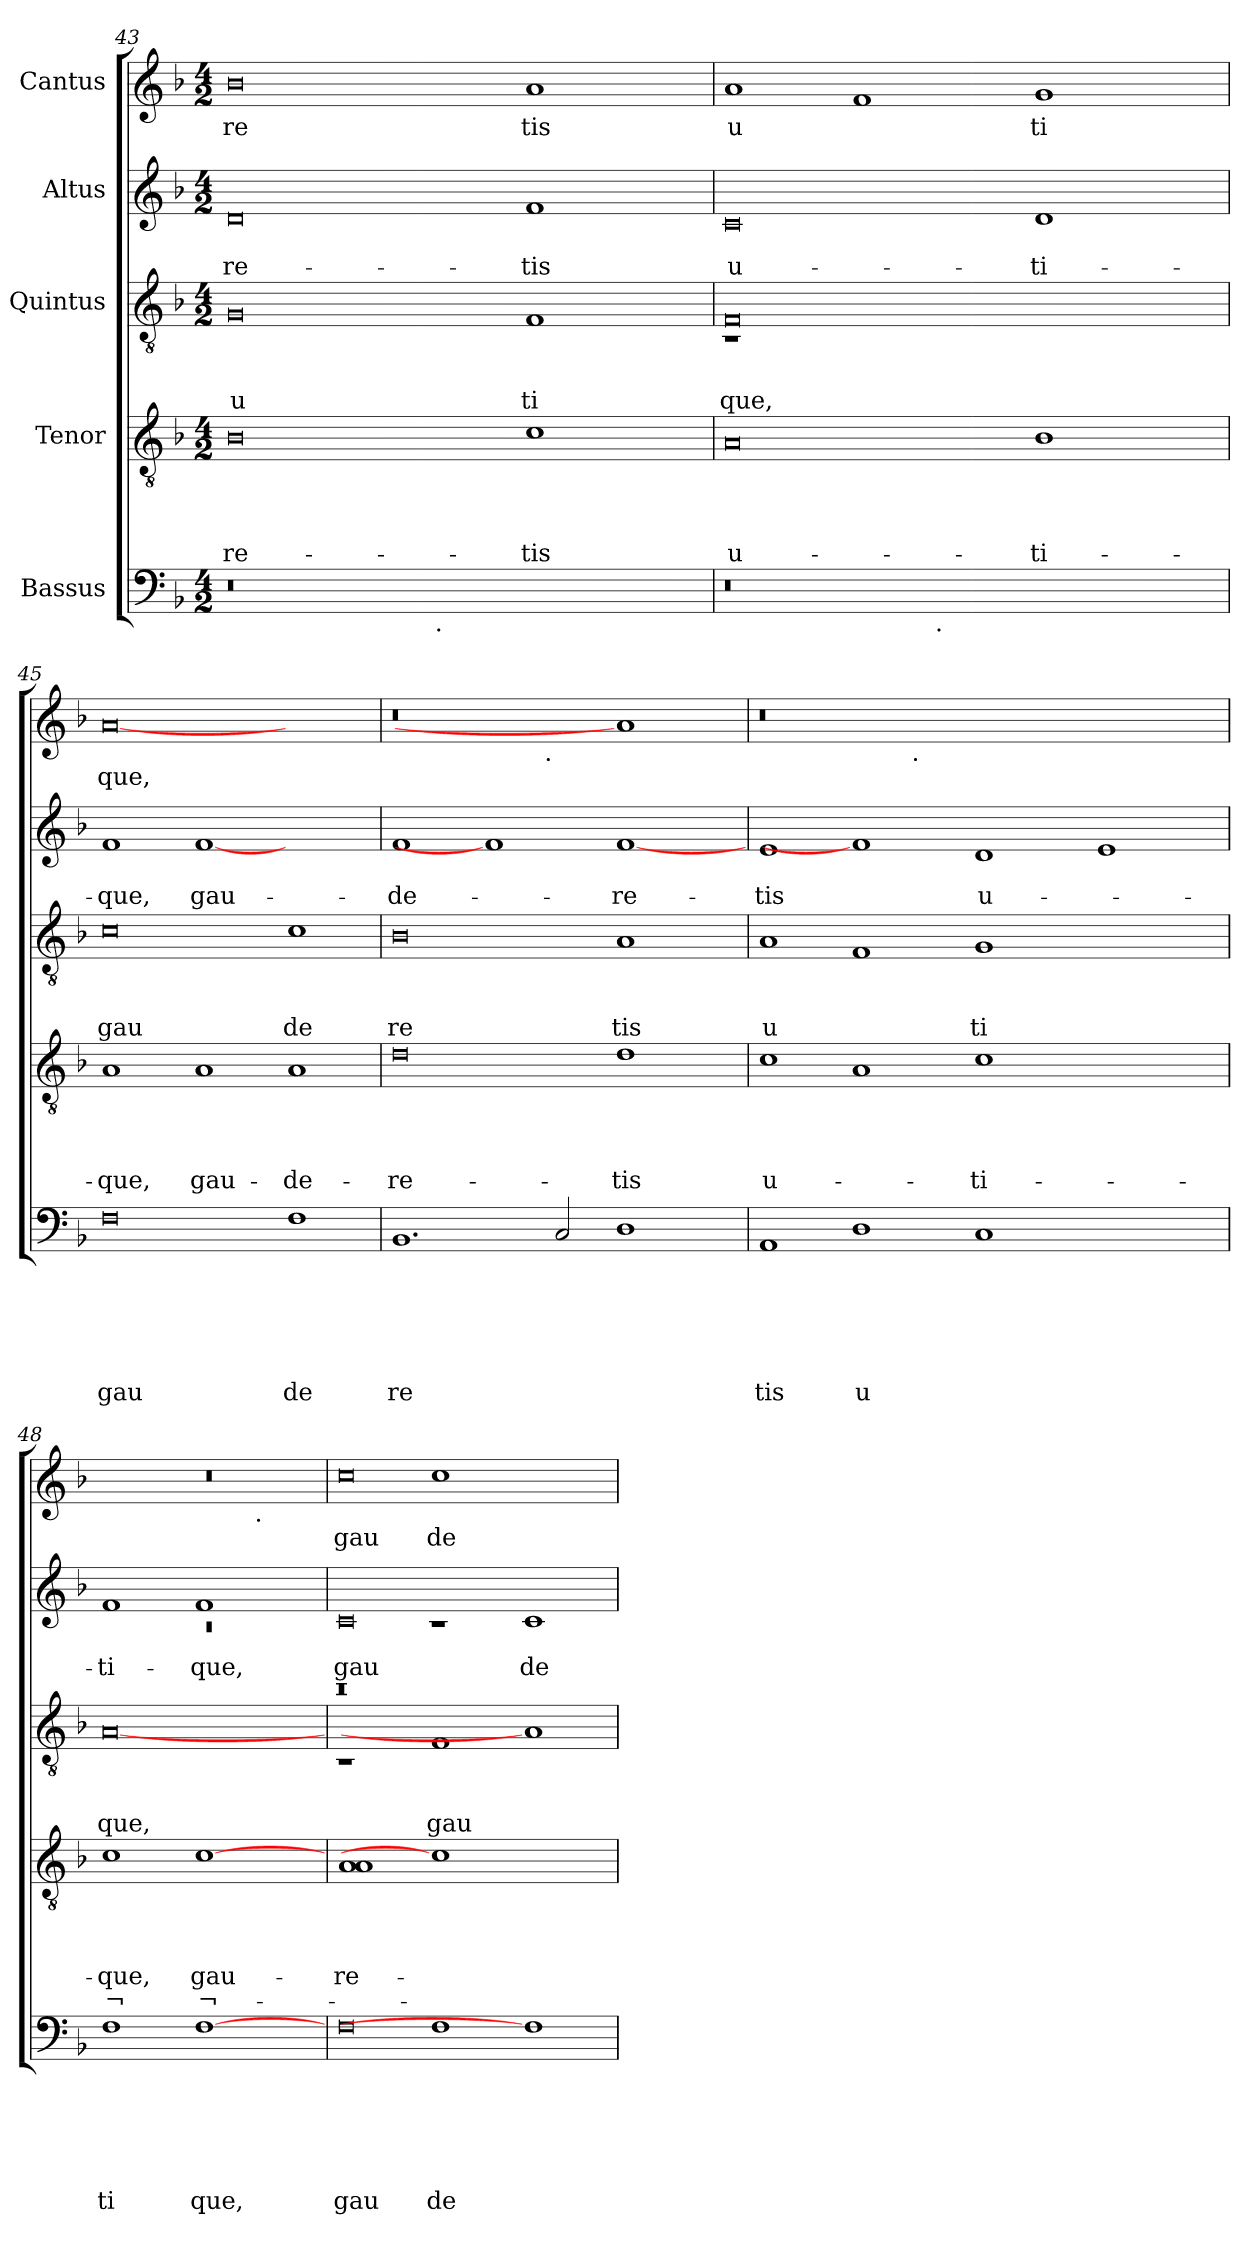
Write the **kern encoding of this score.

**kern	**text	**text	**text	**text	**text	**text	**kern	**text	**text	**text	**text	**text	**kern	**text	**text	**text	**kern	**text	**text	**kern	**text
*part5	*part5	*part5	*part5	*part5	*part5	*part5	*part4	*part4	*part4	*part4	*part4	*part4	*part3	*part3	*part3	*part3	*part2	*part2	*part2	*part1	*part1
*staff5	*staff5	*staff5	*staff5	*staff5	*staff5	*staff5	*staff4	*staff4	*staff4	*staff4	*staff4	*staff4	*staff3	*staff3	*staff3	*staff3	*staff2	*staff2	*staff2	*staff1	*staff1
*I"Bassus	*	*	*	*	*	*	*I"Tenor	*	*	*	*	*	*I"Quintus	*	*	*	*I"Altus	*	*	*I"Cantus	*
!!LO:PB:g=z
*clefF4	*	*	*	*	*	*	*clefGv2	*	*	*	*	*	*clefGv2	*	*	*	*clefG2	*	*	*clefG2	*
*k[b-]	*	*	*	*	*	*	*k[b-]	*	*	*	*	*	*k[b-]	*	*	*	*k[b-]	*	*	*k[b-]	*
*F:	*	*	*	*	*	*	*F:	*	*	*	*	*	*F:	*	*	*	*F:	*	*	*F:	*
*M4/2	*	*	*	*	*	*	*M4/2	*	*	*	*	*	*M4/2	*	*	*	*M4/2	*	*	*M4/2	*
=43	=43	=43	=43	=43	=43	=43	=43	=43	=43	=43	=43	=43	=43	=43	=43	=43	=43	=43	=43	=43	=43
!	!	!	!	!	!	!	!	!	!	!	!LO:LY:b	!	!	!	!	!LO:LY:b	!	!	!LO:LY:b	!	!LO:LY:b
*^	*	*	*	*	*	*	*	*	*	*	*	*	*	*	*	*	*	*	*	*	*
0r	1ryy	.	.	.	.	.	.	0B-	.	.	.	re-	.	0G	.	.	u	0d	.	-re-	0b-	re
.	4..ryy	.	.	.	.	.	.	.	.	.	.	.	.	.	.	.	.	.	.	.	.	.
!	!LO:TX:b:t=.	!	!	!	!	!	!	!	!	!	!	!	!	!	!	!	!	!	!	!	!	!
.	1ryy	.	.	.	.	.	.	.	.	.	.	.	.	.	.	.	.	.	.	.	.	.
!	!	!	!	!	!	!	!	!	!	!	!	!LO:LY:b	!	!	!	!	!LO:LY:b	!	!	!LO:LY:b	!	!LO:LY:b
1ryy	.	.	.	.	.	.	.	1c	.	.	.	-tis	.	1F	.	.	ti	1f	.	-tis	1a	tis
.	2ryy	.	.	.	.	.	.	.	.	.	.	.	.	.	.	.	.	.	.	.	.	.
.	16ryy	.	.	.	.	.	.	.	.	.	.	.	.	.	.	.	.	.	.	.	.	.
=44	=44	=44	=44	=44	=44	=44	=44	=44	=44	=44	=44	=44	=44	=44	=44	=44	=44	=44	=44	=44	=44	=44
*	*	*	*	*	*	*	*	*	*	*	*	*	*	*^	*	*	*	*	*	*	*	*
!	!	!	!	!	!	!	!	!	!	!	!	!LO:LY:b	!	!	!LO:N:vis=1	!	!	!LO:LY:b	!	!	!LO:LY:b	!	!LO:LY:b
0r	1ryy	.	.	.	.	.	.	0A	.	.	.	u-	.	0F	1.rC	.	.	que,	0c	.	u-	1a	u
.	4...ryy	.	.	.	.	.	.	.	.	.	.	.	.	.	.	.	.	.	.	.	.	1f	.
!	!LO:TX:b:t=.	!	!	!	!	!	!	!	!	!	!	!	!	!	!	!	!	!	!	!	!	!	!
.	1ryy	.	.	.	.	.	.	.	.	.	.	.	.	.	.	.	.	.	.	.	.	.	.
.	.	.	.	.	.	.	.	.	.	.	.	.	.	.	1ryy	.	.	.	.	.	.	.	.
!	!	!	!	!	!	!	!	!	!	!	!	!LO:LY:b	!	!	!	!	!	!	!	!	!LO:LY:b	!	!LO:LY:b
1ryy	.	.	.	.	.	.	.	1B-	.	.	.	-ti-	.	1ryy	.	.	.	.	1d	.	-ti-	1g	ti
.	2ryy	.	.	.	.	.	.	.	.	.	.	.	.	.	.	.	.	.	.	.	.	.	.
.	.	.	.	.	.	.	.	.	.	.	.	.	.	.	2ryy	.	.	.	.	.	.	.	.
.	32ryy	.	.	.	.	.	.	.	.	.	.	.	.	.	.	.	.	.	.	.	.	.	.
=45	=45	=45	=45	=45	=45	=45	=45	=45	=45	=45	=45	=45	=45	=45	=45	=45	=45	=45	=45	=45	=45	=45	=45
!	!	!	!	!	!	!	!LO:LY:b	!	!	!	!	!LO:LY:b	!	!	!	!	!	!LO:LY:b	!	!	!LO:LY:b	!	!LO:LY:b
*v	*v	*	*	*	*	*	*	*	*	*	*	*	*	*v	*v	*	*	*	*	*	*	*	*
0F	.	.	.	.	.	gau	1A	.	.	.	-que,	.	0c	.	.	gau	1f	.	-que,	[0a	que,
!	!	!	!	!	!	!	!	!	!	!	!LO:LY:b	!	!	!	!	!	!	!	!LO:LY:b	!	!
.	.	.	.	.	.	.	1A	.	.	.	gau-	.	.	.	.	.	[1f	.	gau-	.	.
!	!	!	!	!	!	!LO:LY:b	!	!	!	!	!LO:LY:b	!	!	!	!	!LO:LY:b	!	!	!	!	!
1F	.	.	.	.	.	de	1A	.	.	.	-de-	.	1c	.	.	de	1ryy	.	.	1ryy	.
=46	=46	=46	=46	=46	=46	=46	=46	=46	=46	=46	=46	=46	=46	=46	=46	=46	=46	=46	=46	=46	=46
!	!	!	!	!	!	!LO:LY:b	!	!	!	!	!LO:LY:b	!	!	!	!	!LO:LY:b	!	!	!LO:LY:b	!	!
*	*	*	*	*	*	*	*	*	*	*	*	*	*	*	*	*	*	*	*	*^	*
1.BB-	.	.	.	.	.	re	0d	.	.	.	-re-	.	0B-	.	.	re	1f	.	-de-	0r	1ryy	.
.	.	.	.	.	.	.	.	.	.	.	.	.	.	.	.	.	1f]	.	.	.	4...ryy	.
!	!	!	!	!	!	!	!	!	!	!	!	!	!	!	!	!	!	!	!	!	!LO:TX:b:t=.	!
.	.	.	.	.	.	.	.	.	.	.	.	.	.	.	.	.	.	.	.	.	1ryy	.
2C/	.	.	.	.	.	.	.	.	.	.	.	.	.	.	.	.	.	.	.	.	.	.
!	!	!	!	!	!	!	!	!	!	!	!LO:LY:b	!	!	!	!	!LO:LY:b	!	!	!LO:LY:b	!	!	!
1D	.	.	.	.	.	.	1d	.	.	.	-tis	.	1A	.	.	tis	[1f	.	-re-	1a]	.	.
.	.	.	.	.	.	.	.	.	.	.	.	.	.	.	.	.	.	.	.	.	2ryy	.
.	.	.	.	.	.	.	.	.	.	.	.	.	.	.	.	.	.	.	.	.	32ryy	.
=47	=47	=47	=47	=47	=47	=47	=47	=47	=47	=47	=47	=47	=47	=47	=47	=47	=47	=47	=47	=47	=47	=47
!	!	!	!	!	!	!LO:LY:b	!	!	!	!	!LO:LY:b	!	!	!	!	!LO:LY:b	!	!	!LO:LY:b	!	!	!
1AA	.	.	.	.	.	tis	1c	.	.	.	u-	.	1A	.	.	u	1e	.	-tis	0r	1ryy	.
!	!	!	!	!	!	!LO:LY:b	!	!	!	!	!	!	!	!	!	!	!	!	!	!	!	!
1D	.	.	.	.	.	u	1A	.	.	.	.	.	1F	.	.	.	1f]	.	.	.	4...ryy	.
!	!	!	!	!	!	!	!	!	!	!	!	!	!	!	!	!	!	!	!	!	!LO:TX:b:t=.	!
.	.	.	.	.	.	.	.	.	.	.	.	.	.	.	.	.	.	.	.	.	1ryy	.
!	!	!	!	!	!	!	!	!	!	!	!LO:LY:b	!	!	!	!	!LO:LY:b	!	!	!LO:LY:b	!	!	!
1C	.	.	.	.	.	.	1c	.	.	.	-ti-	.	1G	.	.	ti	1d	.	u-	0ryy	.	.
.	.	.	.	.	.	.	.	.	.	.	.	.	.	.	.	.	.	.	.	.	1ryy	.
1ryy	.	.	.	.	.	.	1ryy	.	.	.	.	.	1ryy	.	.	.	1e	.	.	.	.	.
.	.	.	.	.	.	.	.	.	.	.	.	.	.	.	.	.	.	.	.	.	2ryy	.
.	.	.	.	.	.	.	.	.	.	.	.	.	.	.	.	.	.	.	.	.	32ryy	.
=48	=48	=48	=48	=48	=48	=48	=48	=48	=48	=48	=48	=48	=48	=48	=48	=48	=48	=48	=48	=48	=48	=48
!	!	!	!	!	!	!LO:LY:b	!	!	!	!	!LO:LY:b	!LO:LY:b	!	!	!	!LO:LY:b	!	!	!LO:LY:b	!	!	!
*	*	*	*	*	*	*	*	*	*	*	*	*	*	*	*	*	*^	*	*	*	*	*
1F	.	.	.	.	.	ti	1c	.	.	.	-que,	¬	[0A	.	.	que,	1f	0rc	.	-ti-	0r	1ryy	.
!	!	!	!	!	!	!LO:LY:b	!	!	!	!	!LO:LY:b	!LO:LY:b	!	!	!	!	!	!	!	!LO:LY:b	!	!	!
[1F	.	.	.	.	.	que,	[1c	.	.	.	gau-	¬-	.	.	.	.	1f	.	.	-que,	.	4...ryy	.
!	!	!	!	!	!	!	!	!	!	!	!	!	!	!	!	!	!	!	!	!	!	!LO:TX:b:t=.	!
.	.	.	.	.	.	.	.	.	.	.	.	.	.	.	.	.	.	.	.	.	.	2ryy	.
.	.	.	.	.	.	.	.	.	.	.	.	.	.	.	.	.	.	.	.	.	.	32ryy	.
=49	=49	=49	=49	=49	=49	=49	=49	=49	=49	=49	=49	=49	=49	=49	=49	=49	=49	=49	=49	=49	=49	=49	=49
!	!	!	!	!	!	!LO:LY:b	!	!	!	!	!LO:LY:b	!	!LO:N:vis=1	!	!	!	!	!	!	!LO:LY:b	!	!	!LO:LY:b
*^	*	*	*	*	*	*	*	*	*	*	*	*	*^	*	*	*	*	*	*	*	*	*	*
0F	1ryy	.	.	.	.	.	gau	1A 1A	.	.	.	-re-	.	0ra	1rC	.	.	.	0c	1ryy	.	gau-	0cc	1ryy	gau
!	!	!	!	!	!	!	!LO:LY:b	!	!	!	!	!	!	!	!	!	!	!LO:LY:b	!	!	!	!	!	!	!LO:LY:b
.	1F	.	.	.	.	.	de	1c]	.	.	.	.	.	.	1F	.	.	gau	.	1rc	.	.	.	1cc	de
!	!	!	!	!	!	!	!	!	!	!	!	!	!	!	!	!	!	!	!	!	!	!LO:LY:b	!	!	!
1F]	1ryy	.	.	.	.	.	.	1ryy	.	.	.	.	.	1A]	1ryy	.	.	.	1ryy	1c	.	-de-	1ryy	1ryy	.
*	*	*	*	*	*	*	*	*	*	*	*	*	*	*v	*v	*	*	*	*	*	*	*	*v	*v	*
*v	*v	*	*	*	*	*	*	*	*	*	*	*	*	*	*	*	*	*v	*v	*	*	*	*
=	=	=	=	=	=	=	=	=	=	=	=	=	=	=	=	=	=	=	=	=	=
*-	*-	*-	*-	*-	*-	*-	*-	*-	*-	*-	*-	*-	*-	*-	*-	*-	*-	*-	*-	*-	*-
